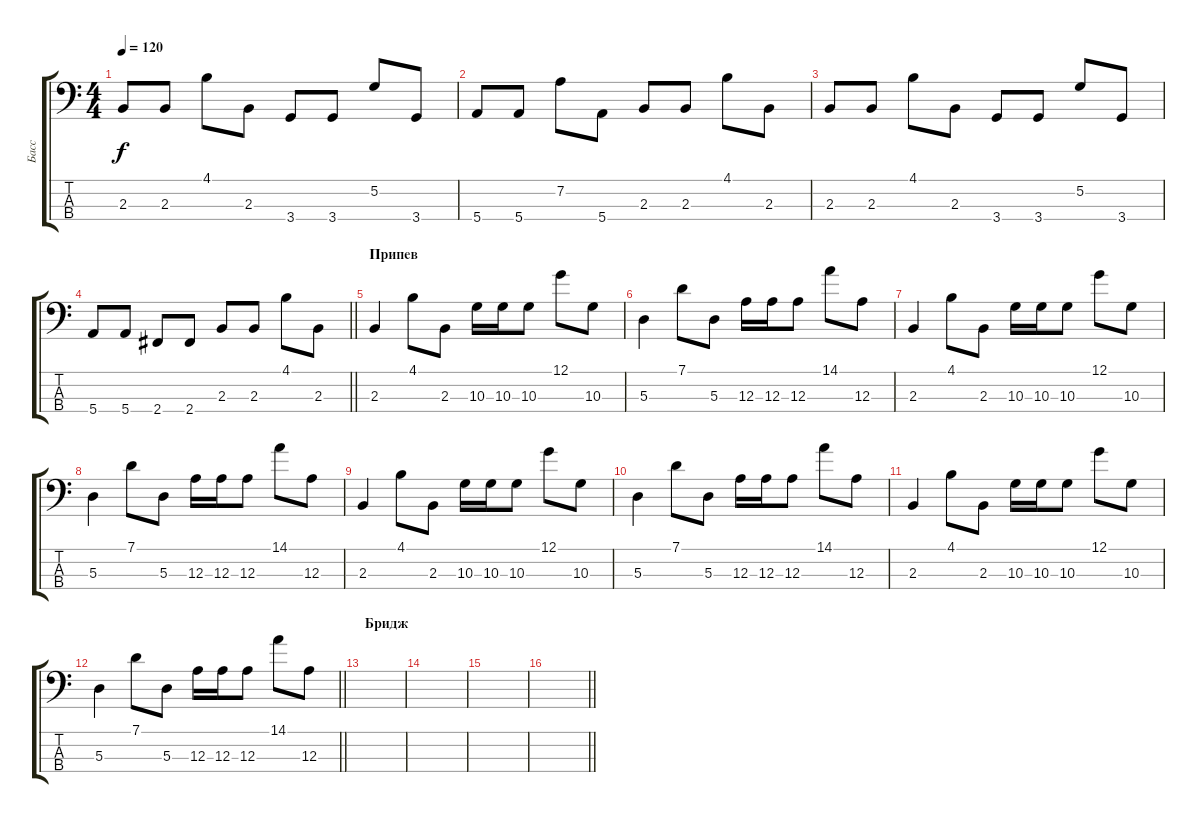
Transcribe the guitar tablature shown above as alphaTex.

\track ("Басс" "Басс") {instrument electricbassfinger}
\staff {score tabs}
\tuning (G2 D2 A1 E1) {hide}
\ts (4 4)
\tempo 120
\clef f4
\ks c
2.3.8{dy f} 2.3.8 4.1.8 2.3.8 3.4.8 3.4.8 5.2.8 3.4.8 |
5.4.8 5.4.8 7.2.8 5.4.8 2.3.8 2.3.8 4.1.8 2.3.8 |
2.3.8 2.3.8 4.1.8 2.3.8 3.4.8 3.4.8 5.2.8 3.4.8 |
\barLineRight lightlight
5.4.8 5.4.8 2.4.8 2.4.8 2.3.8 2.3.8 4.1.8 2.3.8 |
\section ("" "Припев")
2.3.4 4.1.8 2.3.8 10.3.16 10.3.16 10.3.8 12.1.8 10.3.8 |
5.3.4 7.1.8 5.3.8 12.3.16 12.3.16 12.3.8 14.1.8 12.3.8 |
2.3.4 4.1.8 2.3.8 10.3.16 10.3.16 10.3.8 12.1.8 10.3.8 |
5.3.4 7.1.8 5.3.8 12.3.16 12.3.16 12.3.8 14.1.8 12.3.8 |
2.3.4 4.1.8 2.3.8 10.3.16 10.3.16 10.3.8 12.1.8 10.3.8 |
5.3.4 7.1.8 5.3.8 12.3.16 12.3.16 12.3.8 14.1.8 12.3.8 |
2.3.4 4.1.8 2.3.8 10.3.16 10.3.16 10.3.8 12.1.8 10.3.8 |
\barLineRight lightlight
5.3.4 7.1.8 5.3.8 12.3.16 12.3.16 12.3.8 14.1.8 12.3.8 |
\section ("" "Бридж")
|
|
|
\barLineRight lightlight
